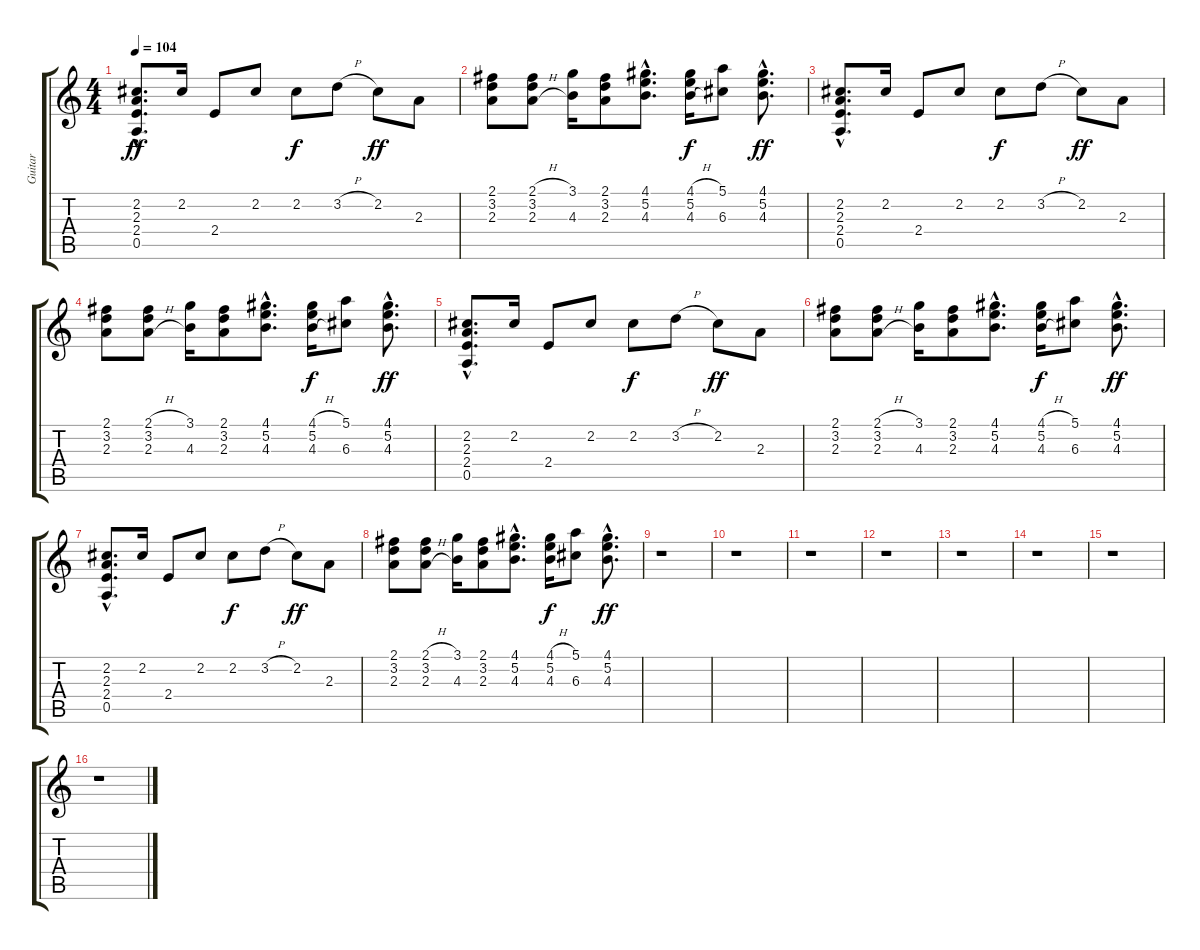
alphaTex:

\track ("Guitar" "Guitar") {instrument acousticguitarsteel}
\staff {score tabs}
\tuning (E4 B3 G3 D3 A2 E2) {hide}
\ts (4 4)
\tempo 104
\clef g2
\ks c
(2.2{hac} 2.3{hac} 2.4{hac} 0.5{hac}).8{d dy ff} 2.2.16 2.4.8 2.2.8 2.2.8{dy f} 3.2{h}.8 2.2.8{dy ff} 2.3.8 |
(2.1 3.2 2.3).8 (2.1{h} 3.2 2.3{h}).8 (3.1 4.3).16 (2.1 3.2 2.3).8 (4.1{hac} 5.2{hac} 4.3{hac}).8{d} (4.1{h} 5.2 4.3{h}).16{dy f} (5.1 6.3).8 (4.1{hac} 5.2{hac} 4.3{hac}).8{d dy ff} |
(2.2{hac} 2.3{hac} 2.4{hac} 0.5{hac}).8{d} 2.2.16 2.4.8 2.2.8 2.2.8{dy f} 3.2{h}.8 2.2.8{dy ff} 2.3.8 |
(2.1 3.2 2.3).8 (2.1{h} 3.2 2.3{h}).8 (3.1 4.3).16 (2.1 3.2 2.3).8 (4.1{hac} 5.2{hac} 4.3{hac}).8{d} (4.1{h} 5.2 4.3{h}).16{dy f} (5.1 6.3).8 (4.1{hac} 5.2{hac} 4.3{hac}).8{d dy ff} |
(2.2{hac} 2.3{hac} 2.4{hac} 0.5{hac}).8{d} 2.2.16 2.4.8 2.2.8 2.2.8{dy f} 3.2{h}.8 2.2.8{dy ff} 2.3.8 |
(2.1 3.2 2.3).8 (2.1{h} 3.2 2.3{h}).8 (3.1 4.3).16 (2.1 3.2 2.3).8 (4.1{hac} 5.2{hac} 4.3{hac}).8{d} (4.1{h} 5.2 4.3{h}).16{dy f} (5.1 6.3).8 (4.1{hac} 5.2{hac} 4.3{hac}).8{d dy ff} |
(2.2{hac} 2.3{hac} 2.4{hac} 0.5{hac}).8{d} 2.2.16 2.4.8 2.2.8 2.2.8{dy f} 3.2{h}.8 2.2.8{dy ff} 2.3.8 |
(2.1 3.2 2.3).8 (2.1{h} 3.2 2.3{h}).8 (3.1 4.3).16 (2.1 3.2 2.3).8 (4.1{hac} 5.2{hac} 4.3{hac}).8{d} (4.1{h} 5.2 4.3{h}).16{dy f} (5.1 6.3).8 (4.1{hac} 5.2{hac} 4.3{hac}).8{d dy ff} |
r.1 |
r.1 |
r.1 |
r.1 |
r.1 |
r.1 |
r.1 |
r.1
